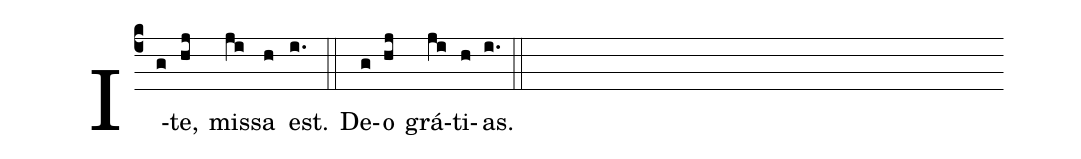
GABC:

%%
(c4)I(g)te,(hj) mis(ji)sa(h) est.(i.) (::)
De(g)o(hj) grá(ji)ti(h)as.(i.) (::)
